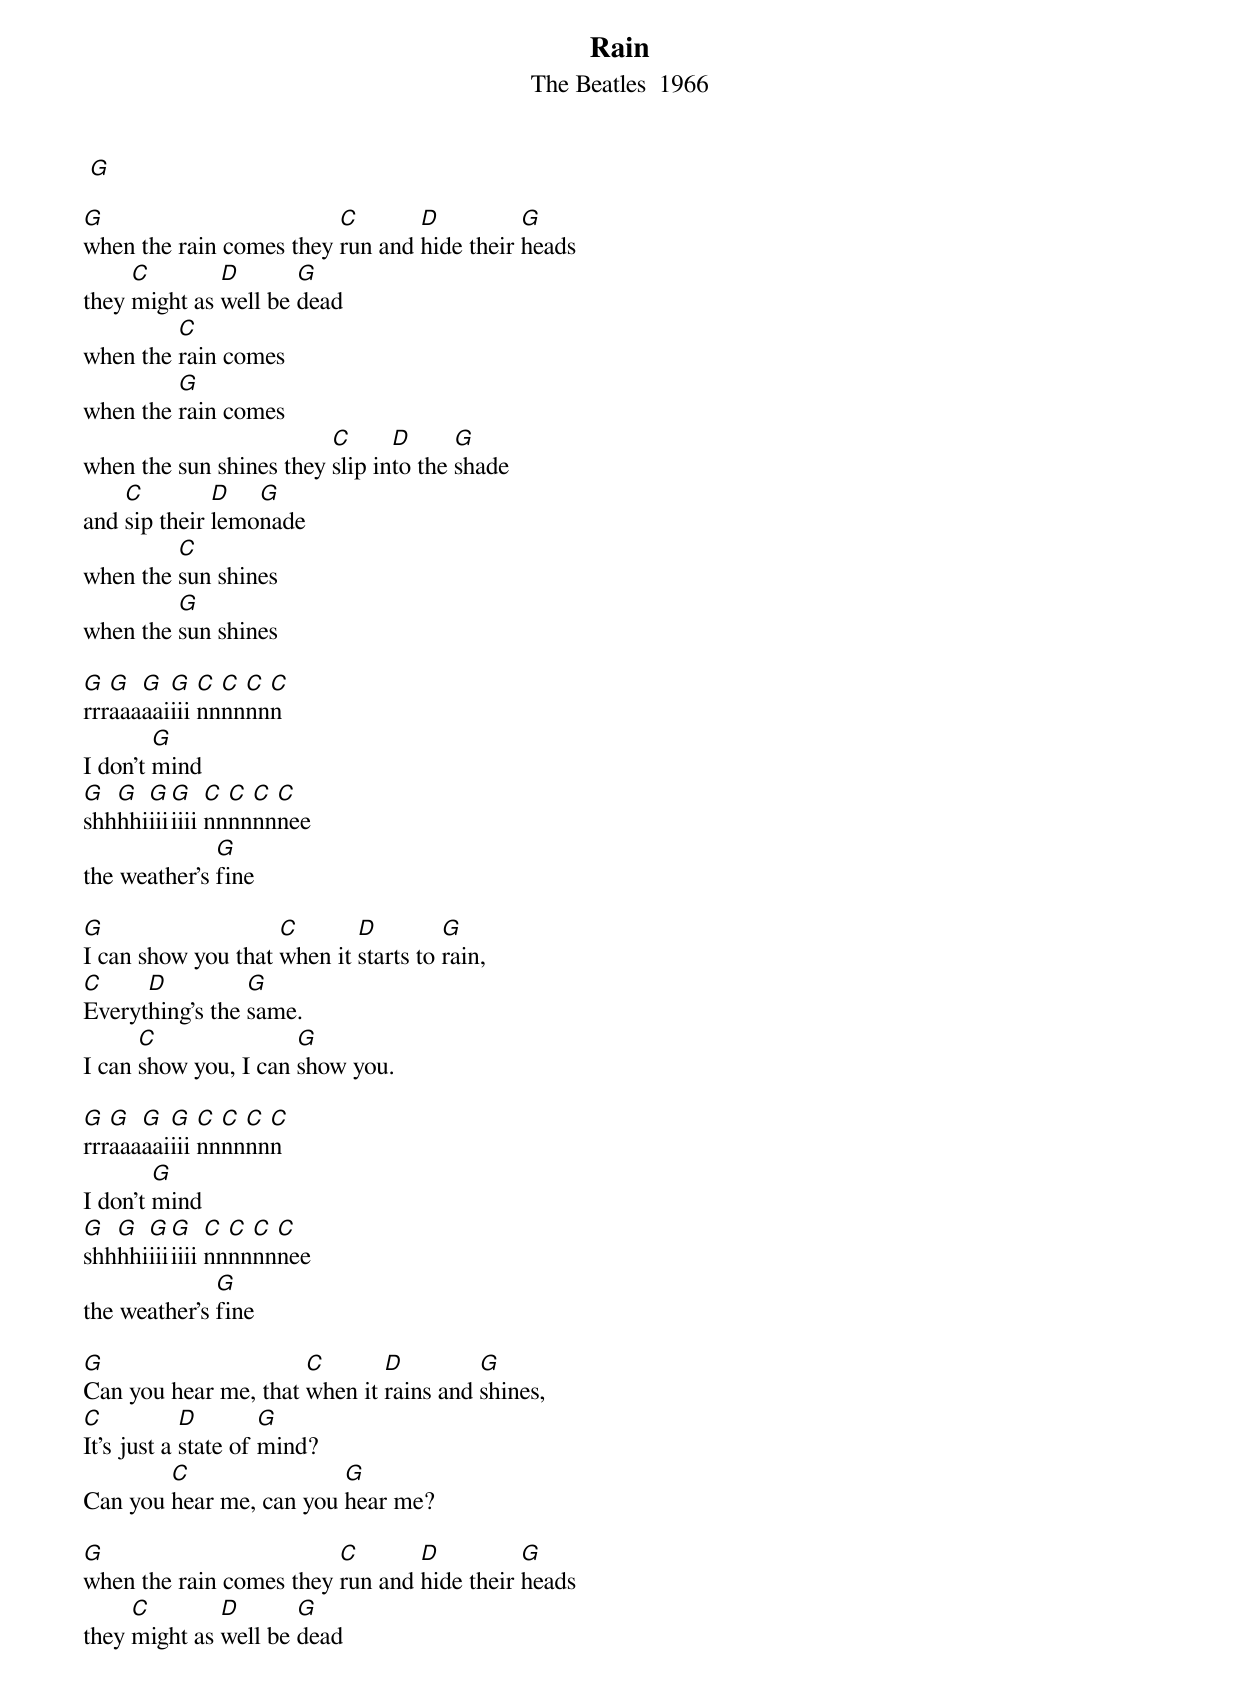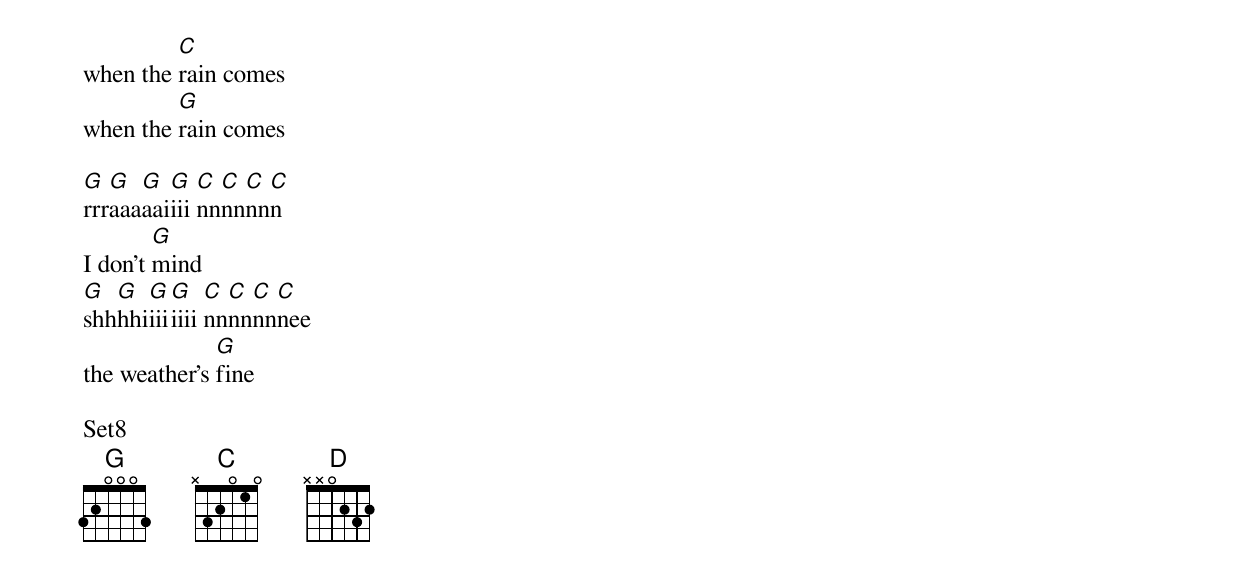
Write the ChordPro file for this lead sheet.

{title: Rain}
{subtitle: The Beatles  1966 }

 [G]

[G]when the rain comes they [C]run and [D]hide their [G]heads
they [C]might as [D]well be [G]dead
when the [C]rain comes
when the [G]rain comes
when the sun shines they [C]slip in[D]to the [G]shade
and [C]sip their [D]lemo[G]nade
when the [C]sun shines
when the [G]sun shines

[G]rrr[G]aaa[G]aai[G]iii [C]nn[C]nn[C]nn[C]n
I don't [G]mind
[G]shh[G]hhi[G]iii[G]iiii [C]nn[C]nn[C]nn[C]nee
the weather's [G]fine

[G]I can show you that [C]when it [D]starts to [G]rain,
[C]Everyt[D]hing's the [G]same.
I can [C]show you, I can [G]show you.

[G]rrr[G]aaa[G]aai[G]iii [C]nn[C]nn[C]nn[C]n
I don't [G]mind
[G]shh[G]hhi[G]iii[G]iiii [C]nn[C]nn[C]nn[C]nee
the weather's [G]fine

[G]Can you hear me, that [C]when it [D]rains and [G]shines,
[C]It's just a [D]state of [G]mind?
Can you [C]hear me, can you [G]hear me?

[G]when the rain comes they [C]run and [D]hide their [G]heads
they [C]might as [D]well be [G]dead
when the [C]rain comes
when the [G]rain comes

[G]rrr[G]aaa[G]aai[G]iii [C]nn[C]nn[C]nn[C]n
I don't [G]mind
[G]shh[G]hhi[G]iii[G]iiii [C]nn[C]nn[C]nn[C]nee
the weather's [G]fine

Set8
